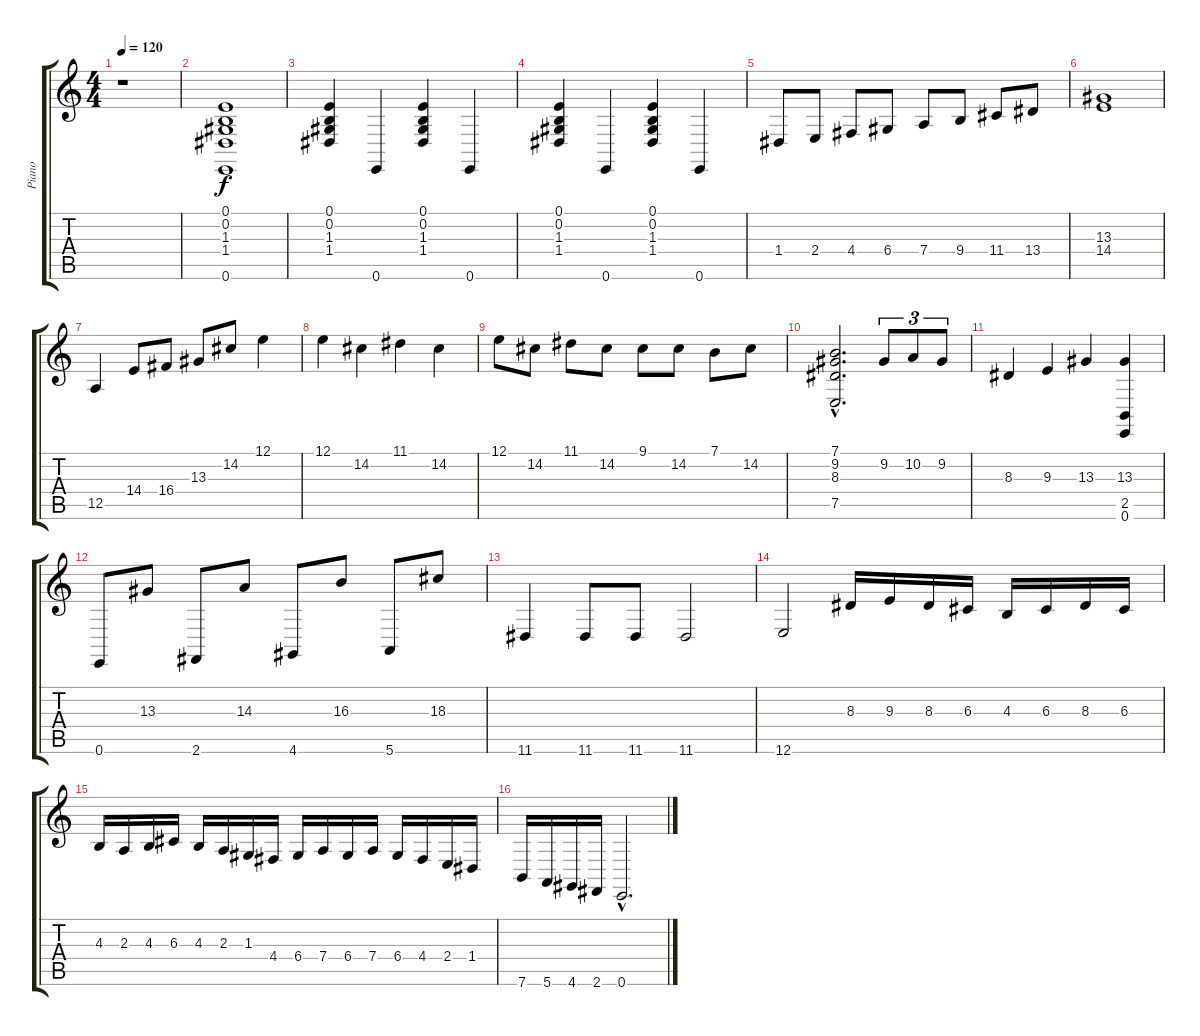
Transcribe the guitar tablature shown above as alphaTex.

\track ("Piano" "Piano") {instrument acousticgrandpiano}
\staff {score tabs}
\tuning (E4 B3 G3 D3 A2 E2) {hide}
\ts (4 4)
\tempo 120
\clef g2
\ks c
r.1{dy f} |
(0.1 0.2 1.3 1.4 0.6).1 |
(0.1 0.2 1.3 1.4).4 0.6.4 (0.1 0.2 1.3 1.4).4 0.6.4 |
(0.1 0.2 1.3 1.4).4 0.6.4 (0.1 0.2 1.3 1.4).4 0.6.4 |
1.4.8 2.4.8 4.4.8 6.4.8 7.4.8 9.4.8 11.4.8 13.4.8 |
(13.3 14.4).1 |
12.5.4 14.4.8 16.4.8 13.3.8 14.2.8 12.1.4 |
12.1.4 14.2.4 11.1.4 14.2.4 |
12.1.8 14.2.8 11.1.8 14.2.8 9.1.8 14.2.8 7.1.8 14.2.8 |
(7.1{hac} 9.2{hac} 8.3{hac} 7.5{hac}).2{d} 9.2.8{tu (3 2)} 10.2.8{tu (3 2)} 9.2.8{tu (3 2)} |
8.3.4 9.3.4 13.3.4 (13.3 2.5 0.6).4 |
0.6.8 13.3.8 2.6.8 14.3.8 4.6.8 16.3.8 5.6.8 18.3.8 |
11.6.4 11.6.8 11.6.8 11.6.2 |
12.6.2 8.3.16 9.3.16 8.3.16 6.3.16 4.3.16 6.3.16 8.3.16 6.3.16 |
4.3.16 2.3.16 4.3.16 6.3.16 4.3.16 2.3.16 1.3.16 4.4.16 6.4.16 7.4.16 6.4.16 7.4.16 6.4.16 4.4.16 2.4.16 1.4.16 |
7.6.16 5.6.16 4.6.16 2.6.16 0.6{hac}.2{d}
